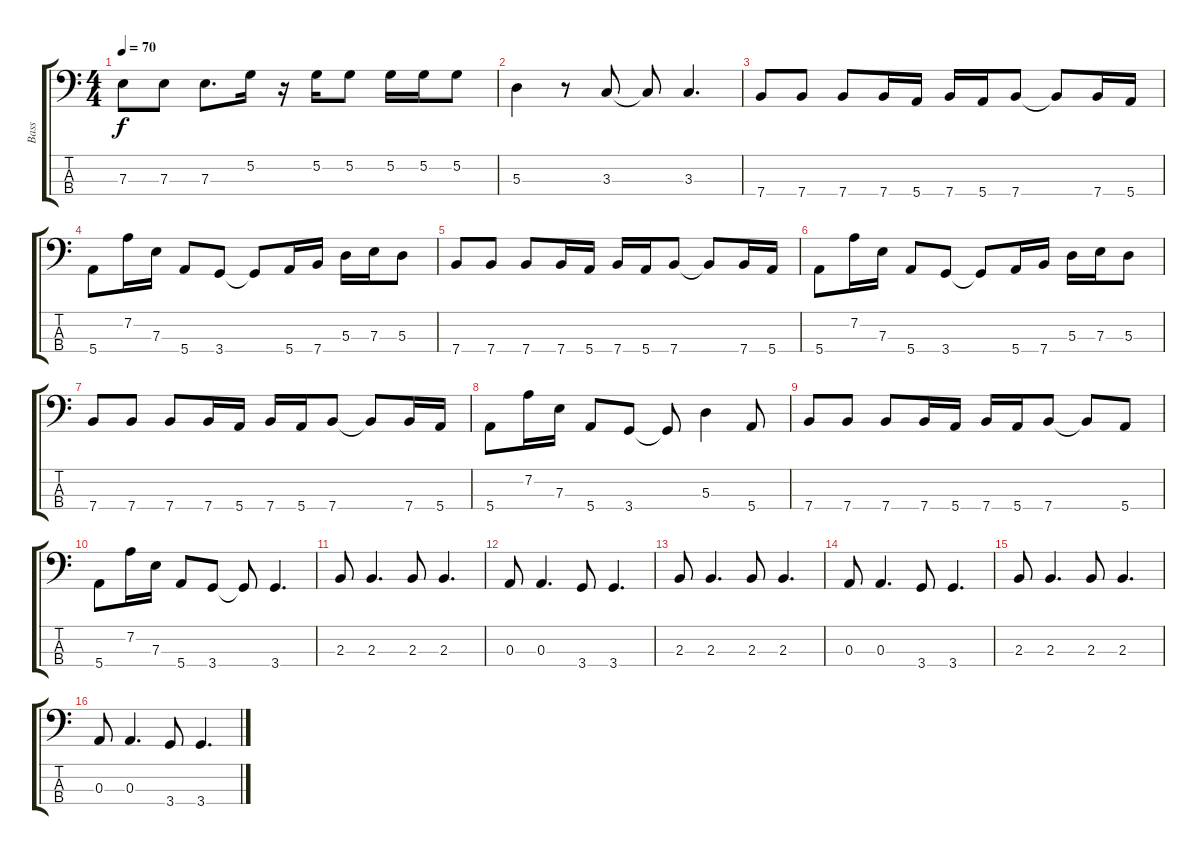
\track ("Bass" "Bass") {instrument electricbassfinger}
\staff {score tabs}
\tuning (G2 D2 A1 E1) {hide}
\ts (4 4)
\tempo 70
\clef f4
\ks c
7.3.8{dy f} 7.3.8 7.3.8{d} 5.2.16 r.16 5.2.16 5.2.8 5.2.16 5.2.16 5.2.8 |
5.3.4 r.8 3.3.8 3.3{t}.8 3.3.4{d} |
7.4.8 7.4.8 7.4.8 7.4.16 5.4.16 7.4.16 5.4.16 7.4.8 7.4{t}.8 7.4.16 5.4.16 |
5.4.8 7.2.16 7.3.16 5.4.8 3.4.8 3.4{t}.8 5.4.16 7.4.16 5.3.16 7.3.16 5.3.8 |
7.4.8 7.4.8 7.4.8 7.4.16 5.4.16 7.4.16 5.4.16 7.4.8 7.4{t}.8 7.4.16 5.4.16 |
5.4.8 7.2.16 7.3.16 5.4.8 3.4.8 3.4{t}.8 5.4.16 7.4.16 5.3.16 7.3.16 5.3.8 |
7.4.8 7.4.8 7.4.8 7.4.16 5.4.16 7.4.16 5.4.16 7.4.8 7.4{t}.8 7.4.16 5.4.16 |
5.4.8 7.2.16 7.3.16 5.4.8 3.4.8 3.4{t}.8 5.3.4 5.4.8 |
7.4.8 7.4.8 7.4.8 7.4.16 5.4.16 7.4.16 5.4.16 7.4.8 7.4{t}.8 5.4.8 |
5.4.8 7.2.16 7.3.16 5.4.8 3.4.8 3.4{t}.8 3.4.4{d} |
2.3.8 2.3.4{d} 2.3.8 2.3.4{d} |
0.3.8 0.3.4{d} 3.4.8 3.4.4{d} |
2.3.8 2.3.4{d} 2.3.8 2.3.4{d} |
0.3.8 0.3.4{d} 3.4.8 3.4.4{d} |
2.3.8 2.3.4{d} 2.3.8 2.3.4{d} |
0.3.8 0.3.4{d} 3.4.8 3.4.4{d}
